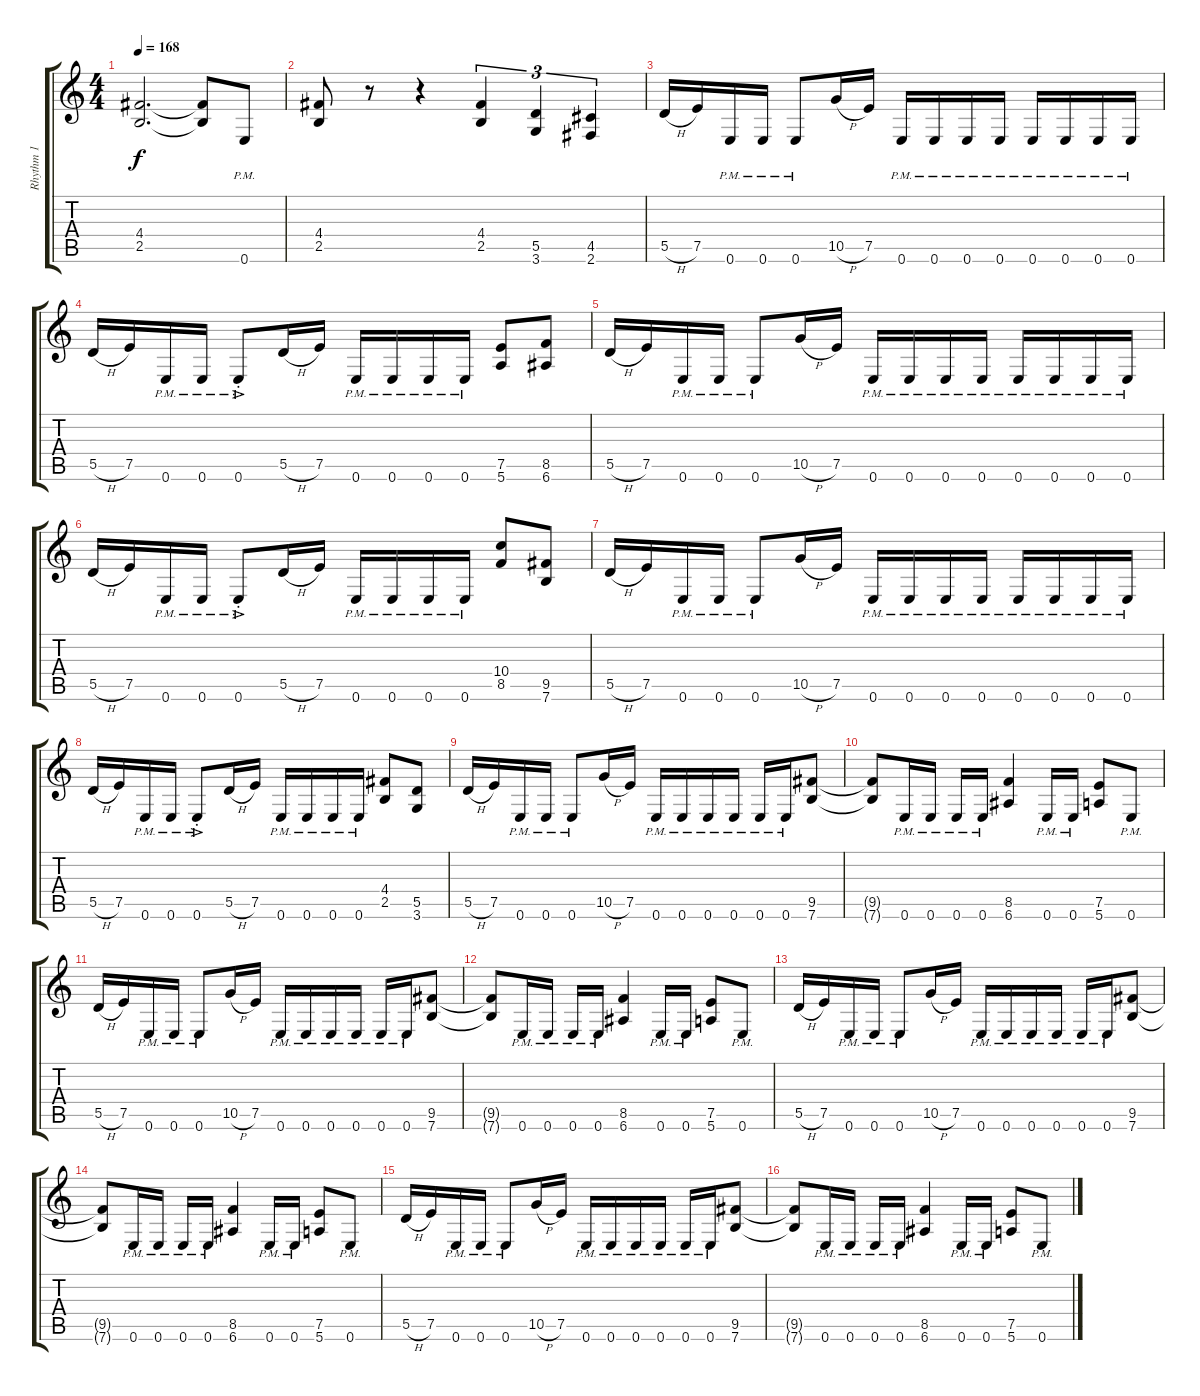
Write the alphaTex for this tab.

\track ("Rhythm 1" "Rhythm 1") {instrument distortionguitar}
\staff {score tabs}
\tuning (E4 B3 G3 D3 A2 E2) {hide}
\ts (4 4)
\tempo 168
\clef g2
\ks c
(4.4 2.5).2{d dy f} (4.4{t} 2.5{t}).8 0.6{pm}.8 |
(4.4 2.5).8 r.8 r.4 (4.4 2.5).4{tu (3 2)} (5.5 3.6).4{tu (3 2)} (4.5 2.6).4{tu (3 2)} |
5.5{h}.16 7.5.16 0.6{pm}.16 0.6{pm}.16 0.6{pm}.8 10.5{h}.16 7.5.16 0.6{pm}.16 0.6{pm}.16 0.6{pm}.16 0.6{pm}.16 0.6{pm}.16 0.6{pm}.16 0.6{pm}.16 0.6{pm}.16 |
5.5{h}.16 7.5.16 0.6{pm}.16 0.6{pm}.16 0.6{ac pm st}.8 5.5{h}.16 7.5.16 0.6{pm}.16 0.6{pm}.16 0.6{pm}.16 0.6{pm}.16 (7.5 5.6).8 (8.5 6.6).8 |
5.5{h}.16 7.5.16 0.6{pm}.16 0.6{pm}.16 0.6{pm}.8 10.5{h}.16 7.5.16 0.6{pm}.16 0.6{pm}.16 0.6{pm}.16 0.6{pm}.16 0.6{pm}.16 0.6{pm}.16 0.6{pm}.16 0.6{pm}.16 |
5.5{h}.16 7.5.16 0.6{pm}.16 0.6{pm}.16 0.6{ac pm st}.8 5.5{h}.16 7.5.16 0.6{pm}.16 0.6{pm}.16 0.6{pm}.16 0.6{pm}.16 (10.4 8.5).8 (9.5 7.6).8 |
5.5{h}.16 7.5.16 0.6{pm}.16 0.6{pm}.16 0.6{pm}.8 10.5{h}.16 7.5.16 0.6{pm}.16 0.6{pm}.16 0.6{pm}.16 0.6{pm}.16 0.6{pm}.16 0.6{pm}.16 0.6{pm}.16 0.6{pm}.16 |
5.5{h}.16 7.5.16 0.6{pm}.16 0.6{pm}.16 0.6{ac pm st}.8 5.5{h}.16 7.5.16 0.6{pm}.16 0.6{pm}.16 0.6{pm}.16 0.6{pm}.16 (4.4 2.5).8 (5.5 3.6).8 |
5.5{h}.16 7.5.16 0.6{pm}.16 0.6{pm}.16 0.6{pm}.8 10.5{h}.16 7.5.16 0.6{pm}.16 0.6{pm}.16 0.6{pm}.16 0.6{pm}.16 0.6{pm}.16 0.6{pm}.16 (9.5 7.6).8 |
(9.5{t} 7.6{t}).8 0.6{pm}.16 0.6{pm}.16 0.6{pm}.16 0.6{pm}.16 (8.5 6.6).4 0.6{pm}.16 0.6{pm}.16 (7.5 5.6).8 0.6{pm}.8 |
5.5{h}.16 7.5.16 0.6{pm}.16 0.6{pm}.16 0.6{pm}.8 10.5{h}.16 7.5.16 0.6{pm}.16 0.6{pm}.16 0.6{pm}.16 0.6{pm}.16 0.6{pm}.16 0.6{pm}.16 (9.5 7.6).8 |
(9.5{t} 7.6{t}).8 0.6{pm}.16 0.6{pm}.16 0.6{pm}.16 0.6{pm}.16 (8.5 6.6).4 0.6{pm}.16 0.6{pm}.16 (7.5 5.6).8 0.6{pm}.8 |
5.5{h}.16 7.5.16 0.6{pm}.16 0.6{pm}.16 0.6{pm}.8 10.5{h}.16 7.5.16 0.6{pm}.16 0.6{pm}.16 0.6{pm}.16 0.6{pm}.16 0.6{pm}.16 0.6{pm}.16 (9.5 7.6).8 |
(9.5{t} 7.6{t}).8 0.6{pm}.16 0.6{pm}.16 0.6{pm}.16 0.6{pm}.16 (8.5 6.6).4 0.6{pm}.16 0.6{pm}.16 (7.5 5.6).8 0.6{pm}.8 |
5.5{h}.16 7.5.16 0.6{pm}.16 0.6{pm}.16 0.6{pm}.8 10.5{h}.16 7.5.16 0.6{pm}.16 0.6{pm}.16 0.6{pm}.16 0.6{pm}.16 0.6{pm}.16 0.6{pm}.16 (9.5 7.6).8 |
(9.5{t} 7.6{t}).8 0.6{pm}.16 0.6{pm}.16 0.6{pm}.16 0.6{pm}.16 (8.5 6.6).4 0.6{pm}.16 0.6{pm}.16 (7.5 5.6).8 0.6{pm}.8
